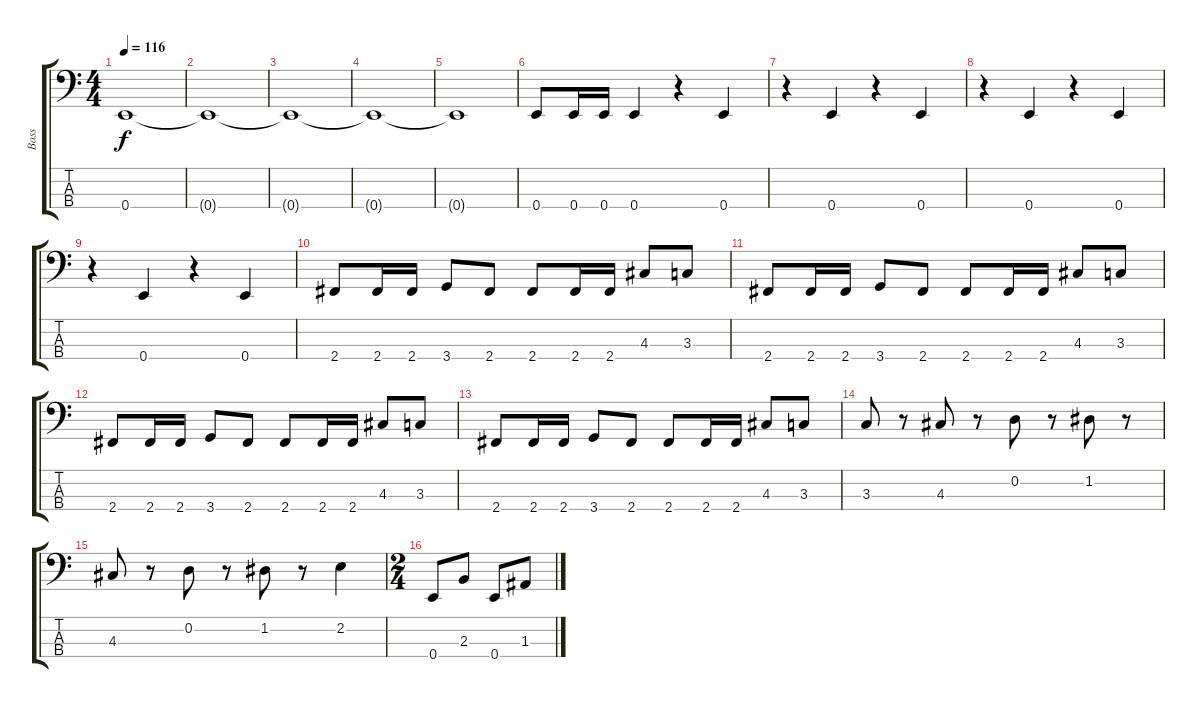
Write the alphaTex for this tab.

\track ("Bass" "Bass") {instrument electricbasspick}
\staff {score tabs}
\tuning (G2 D2 A1 E1) {hide}
\ts (4 4)
\tempo 116
\clef f4
\ks c
0.4{t}.1{dy f} |
0.4{t}.1 |
0.4{t}.1 |
0.4{t}.1 |
0.4{t}.1 |
0.4.8 0.4.16 0.4.16 0.4.4 r.4 0.4.4 |
r.4 0.4.4 r.4 0.4.4 |
r.4 0.4.4 r.4 0.4.4 |
r.4 0.4.4 r.4 0.4.4 |
2.4.8 2.4.16 2.4.16 3.4.8 2.4.8 2.4.8 2.4.16 2.4.16 4.3.8 3.3.8 |
2.4.8 2.4.16 2.4.16 3.4.8 2.4.8 2.4.8 2.4.16 2.4.16 4.3.8 3.3.8 |
2.4.8 2.4.16 2.4.16 3.4.8 2.4.8 2.4.8 2.4.16 2.4.16 4.3.8 3.3.8 |
2.4.8 2.4.16 2.4.16 3.4.8 2.4.8 2.4.8 2.4.16 2.4.16 4.3.8 3.3.8 |
3.3.8 r.8 4.3.8 r.8 0.2.8 r.8 1.2.8 r.8 |
4.3.8 r.8 0.2.8 r.8 1.2.8 r.8 2.2.4 |
\ts (2 4)
0.4.8 2.3.8 0.4.8 1.3.8
